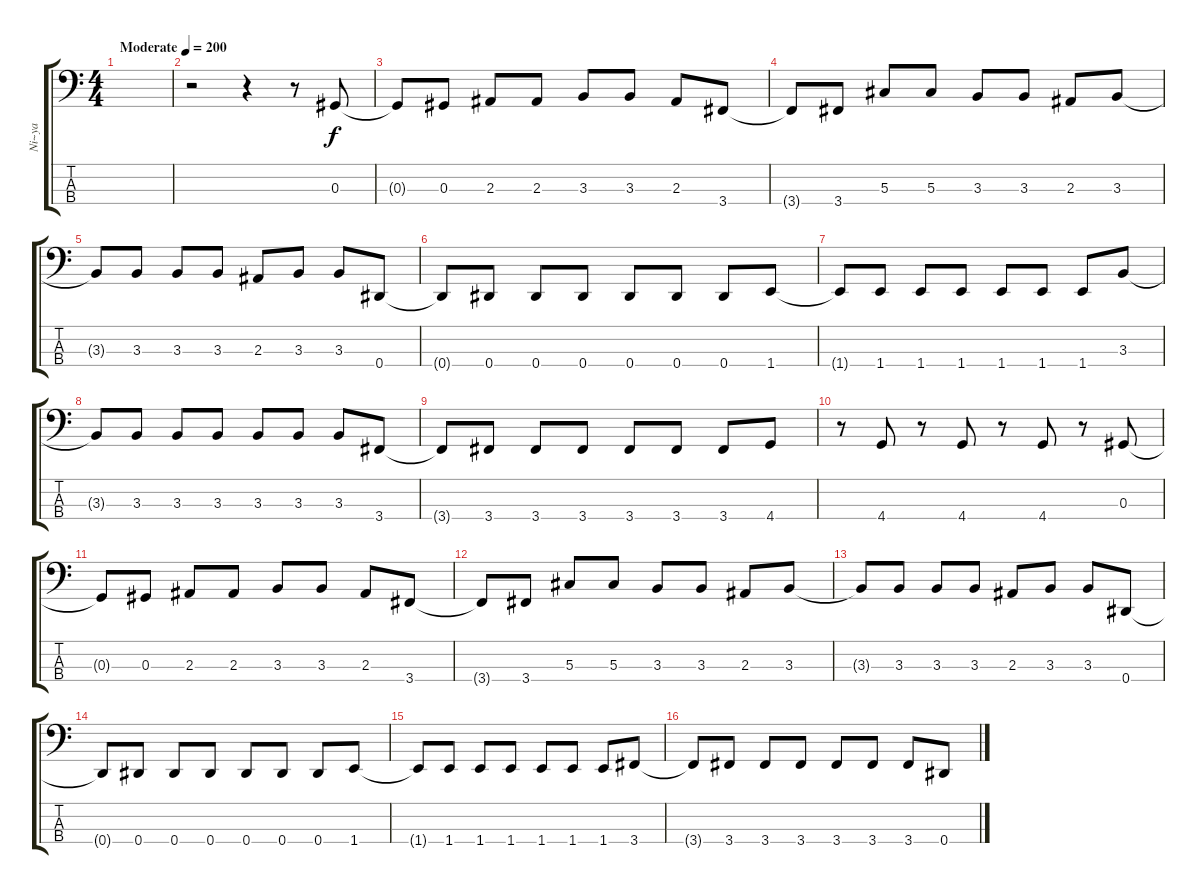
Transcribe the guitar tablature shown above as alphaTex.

\track ("Ni~ya" "Ni~ya") {instrument electricbasspick}
\staff {score tabs}
\tuning (Gb2 Db2 Ab1 Eb1) {hide}
\ts (4 4)
\tempo (200 "Moderate")
\clef f4
\ks c
|
r.2 r.4 r.8 0.3.8 |
0.3{t}.8 0.3.8 2.3.8 2.3.8 3.3.8 3.3.8 2.3.8 3.4.8 |
3.4{t}.8 3.4.8 5.3.8 5.3.8 3.3.8 3.3.8 2.3.8 3.3.8 |
3.3{t}.8 3.3.8 3.3.8 3.3.8 2.3.8 3.3.8 3.3.8 0.4.8 |
0.4{t}.8 0.4.8 0.4.8 0.4.8 0.4.8 0.4.8 0.4.8 1.4.8 |
1.4{t}.8 1.4.8 1.4.8 1.4.8 1.4.8 1.4.8 1.4.8 3.3.8 |
3.3{t}.8 3.3.8 3.3.8 3.3.8 3.3.8 3.3.8 3.3.8 3.4.8 |
3.4{t}.8 3.4.8 3.4.8 3.4.8 3.4.8 3.4.8 3.4.8 4.4.8 |
r.8 4.4.8 r.8 4.4.8 r.8 4.4.8 r.8 0.3.8 |
0.3{t}.8 0.3.8 2.3.8 2.3.8 3.3.8 3.3.8 2.3.8 3.4.8 |
3.4{t}.8 3.4.8 5.3.8 5.3.8 3.3.8 3.3.8 2.3.8 3.3.8 |
3.3{t}.8 3.3.8 3.3.8 3.3.8 2.3.8 3.3.8 3.3.8 0.4.8 |
0.4{t}.8 0.4.8 0.4.8 0.4.8 0.4.8 0.4.8 0.4.8 1.4.8 |
1.4{t}.8 1.4.8 1.4.8 1.4.8 1.4.8 1.4.8 1.4.8 3.4.8 |
3.4{t}.8 3.4.8 3.4.8 3.4.8 3.4.8 3.4.8 3.4.8 0.4.8
